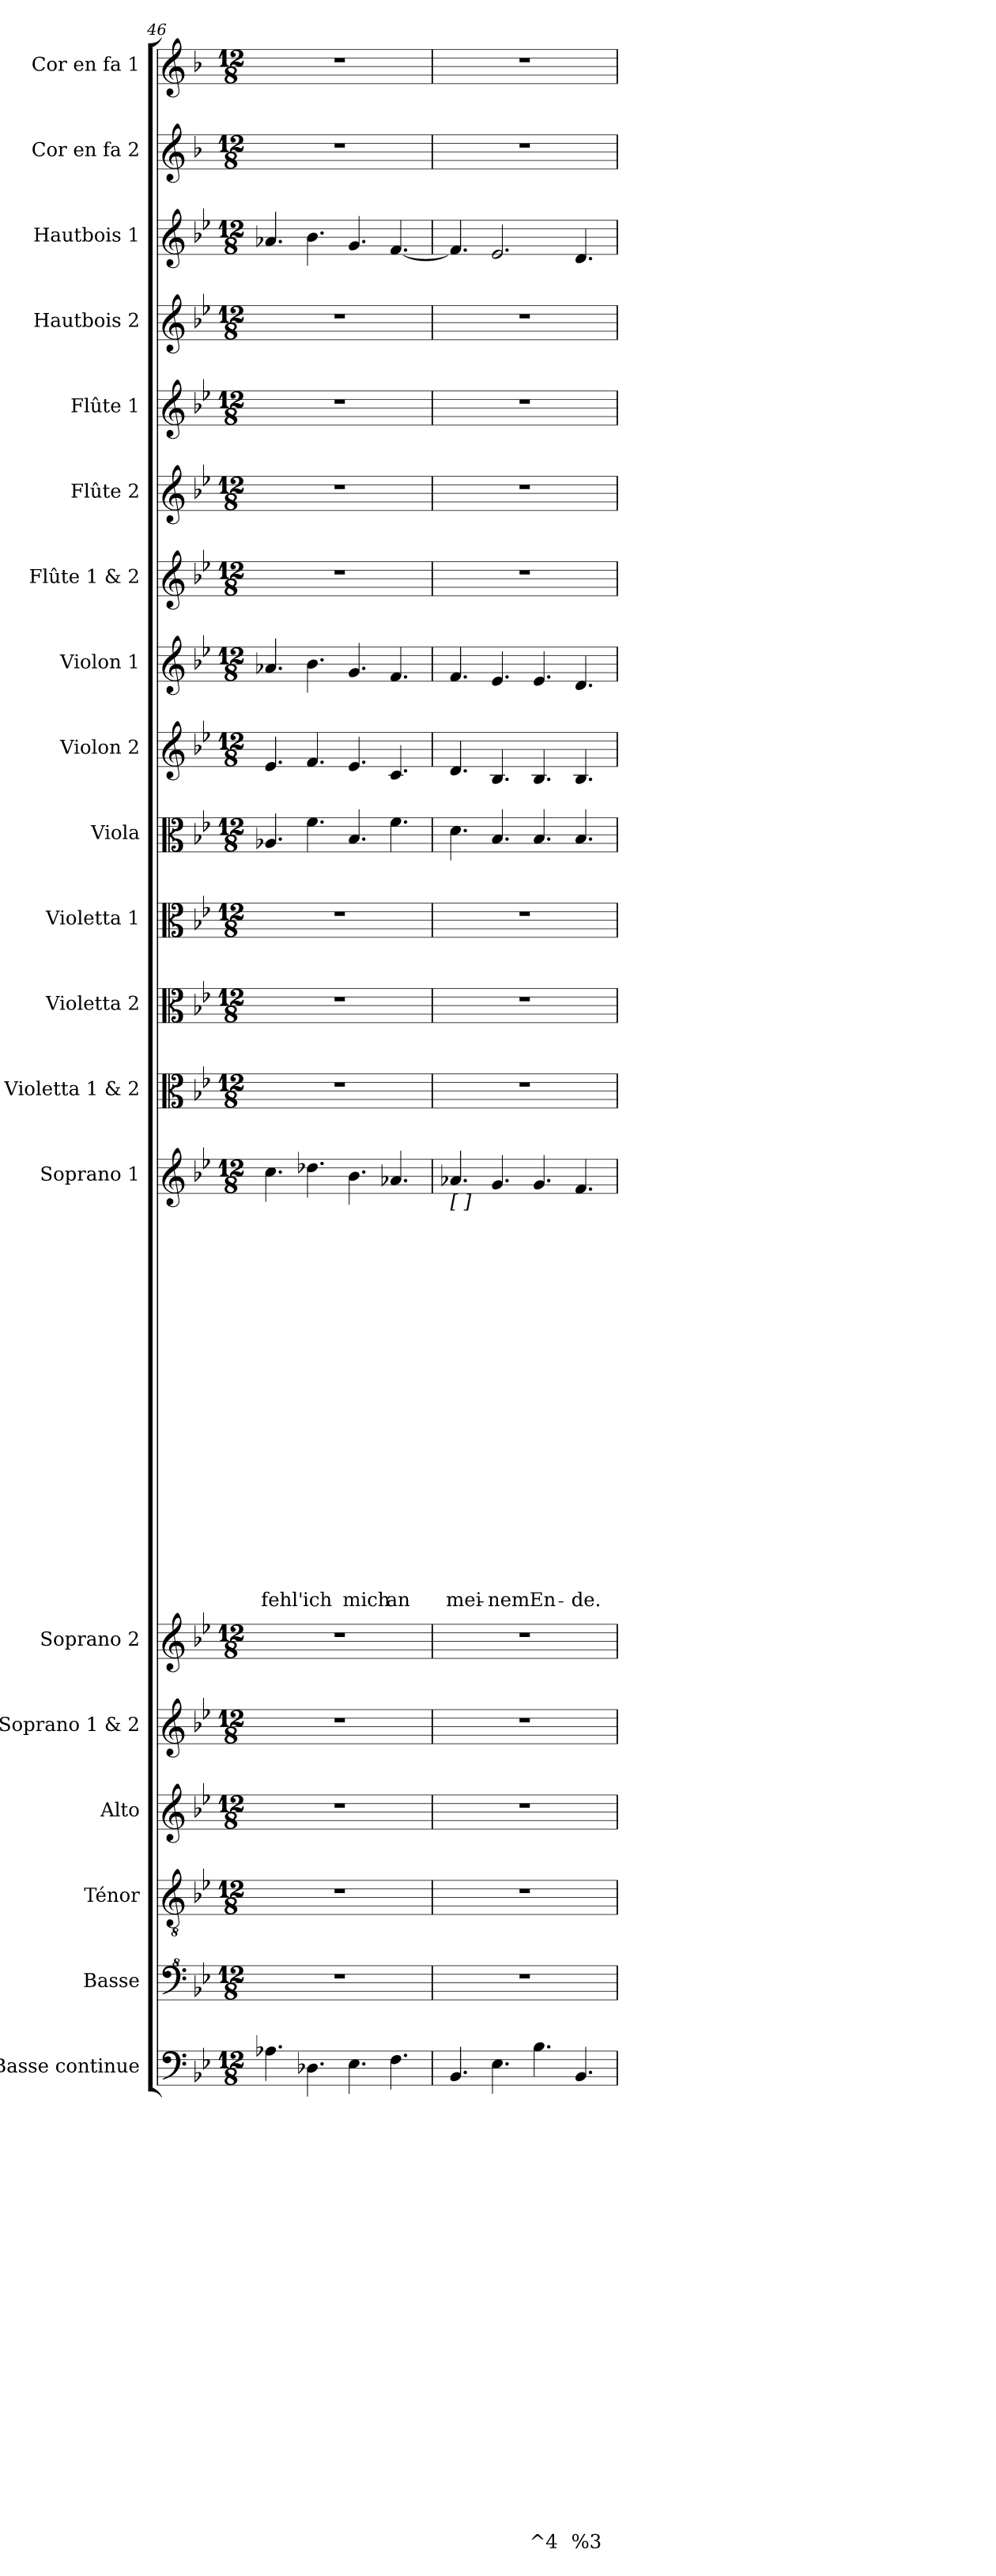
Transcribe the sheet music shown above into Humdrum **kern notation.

**kern	**text	**text	**text	**text	**text	**text	**text	**text	**text	**text	**text	**text	**text	**text	**text	**text	**text	**text	**text	**text	**text	**text	**text	**text	**kern	**kern	**kern	**kern	**kern	**kern	**text	**text	**text	**text	**text	**text	**text	**text	**text	**text	**text	**text	**text	**text	**text	**text	**text	**text	**text	**text	**text	**kern	**kern	**kern	**kern	**kern	**kern	**kern	**kern	**kern	**kern	**kern	**kern	**kern
*part20	*part20	*part20	*part20	*part20	*part20	*part20	*part20	*part20	*part20	*part20	*part20	*part20	*part20	*part20	*part20	*part20	*part20	*part20	*part20	*part20	*part20	*part20	*part20	*part20	*part19	*part18	*part17	*part16	*part15	*part14	*part14	*part14	*part14	*part14	*part14	*part14	*part14	*part14	*part14	*part14	*part14	*part14	*part14	*part14	*part14	*part14	*part14	*part14	*part14	*part14	*part14	*part13	*part12	*part11	*part10	*part9	*part8	*part7	*part6	*part5	*part4	*part3	*part2	*part1
*staff20	*staff20	*staff20	*staff20	*staff20	*staff20	*staff20	*staff20	*staff20	*staff20	*staff20	*staff20	*staff20	*staff20	*staff20	*staff20	*staff20	*staff20	*staff20	*staff20	*staff20	*staff20	*staff20	*staff20	*staff20	*staff19	*staff18	*staff17	*staff16	*staff15	*staff14	*staff14	*staff14	*staff14	*staff14	*staff14	*staff14	*staff14	*staff14	*staff14	*staff14	*staff14	*staff14	*staff14	*staff14	*staff14	*staff14	*staff14	*staff14	*staff14	*staff14	*staff14	*staff13	*staff12	*staff11	*staff10	*staff9	*staff8	*staff7	*staff6	*staff5	*staff4	*staff3	*staff2	*staff1
*I"Basse continue	*	*	*	*	*	*	*	*	*	*	*	*	*	*	*	*	*	*	*	*	*	*	*	*	*I"Basse	*I"Ténor	*I"Alto	*I"Soprano 1 & 2	*I"Soprano 2	*I"Soprano 1	*	*	*	*	*	*	*	*	*	*	*	*	*	*	*	*	*	*	*	*	*	*I"Violetta 1 & 2	*I"Violetta 2	*I"Violetta 1	*I"Viola	*I"Violon 2	*I"Violon 1	*I"Flûte 1 & 2	*I"Flûte 2	*I"Flûte 1	*I"Hautbois 2	*I"Hautbois 1	*I"Cor en fa 2	*I"Cor en fa 1
*I'BC	*	*	*	*	*	*	*	*	*	*	*	*	*	*	*	*	*	*	*	*	*	*	*	*	*I'Bas	*I'T	*I'A	*	*I'S 2	*I'S 1	*	*	*	*	*	*	*	*	*	*	*	*	*	*	*	*	*	*	*	*	*	*	*I'Vta 2	*I'Vta 1	*I'Vla	*I'Vln 2	*I'Vln 1	*	*I'Fl 2	*I'Fl 1	*I'Hb 2	*I'Hb 1	*I'Cor 2	*I'Cor 1
*clefF4	*	*	*	*	*	*	*	*	*	*	*	*	*	*	*	*	*	*	*	*	*	*	*	*	*clefF^4	*clefGv2	*clefG2	*clefG2	*clefG2	*clefG2	*	*	*	*	*	*	*	*	*	*	*	*	*	*	*	*	*	*	*	*	*	*clefC3	*clefC3	*clefC3	*clefC3	*clefG2	*clefG2	*clefG2	*clefG2	*clefG2	*clefG2	*clefG2	*clefG2	*clefG2
*ITrd7c12	*	*	*	*	*	*	*	*	*	*	*	*	*	*	*	*	*	*	*	*	*	*	*	*	*	*	*	*	*	*	*	*	*	*	*	*	*	*	*	*	*	*	*	*	*	*	*	*	*	*	*	*	*	*	*	*	*	*	*	*	*	*	*ITrd4c7	*ITrd4c7
*k[b-e-]	*	*	*	*	*	*	*	*	*	*	*	*	*	*	*	*	*	*	*	*	*	*	*	*	*k[b-e-]	*k[b-e-]	*k[b-e-]	*k[b-e-]	*k[b-e-]	*k[b-e-]	*	*	*	*	*	*	*	*	*	*	*	*	*	*	*	*	*	*	*	*	*	*k[b-e-]	*k[b-e-]	*k[b-e-]	*k[b-e-]	*k[b-e-]	*k[b-e-]	*k[b-e-]	*k[b-e-]	*k[b-e-]	*k[b-e-]	*k[b-e-]	*k[b-e-]	*k[b-e-]
*B-:	*	*	*	*	*	*	*	*	*	*	*	*	*	*	*	*	*	*	*	*	*	*	*	*	*B-:	*B-:	*B-:	*B-:	*B-:	*B-:	*	*	*	*	*	*	*	*	*	*	*	*	*	*	*	*	*	*	*	*	*	*B-:	*B-:	*B-:	*B-:	*B-:	*B-:	*B-:	*B-:	*B-:	*B-:	*B-:	*B-:	*B-:
*M12/8	*	*	*	*	*	*	*	*	*	*	*	*	*	*	*	*	*	*	*	*	*	*	*	*	*M12/8	*M12/8	*M12/8	*M12/8	*M12/8	*M12/8	*	*	*	*	*	*	*	*	*	*	*	*	*	*	*	*	*	*	*	*	*	*M12/8	*M12/8	*M12/8	*M12/8	*M12/8	*M12/8	*M12/8	*M12/8	*M12/8	*M12/8	*M12/8	*M12/8	*M12/8
=46	=46	=46	=46	=46	=46	=46	=46	=46	=46	=46	=46	=46	=46	=46	=46	=46	=46	=46	=46	=46	=46	=46	=46	=46	=46	=46	=46	=46	=46	=46	=46	=46	=46	=46	=46	=46	=46	=46	=46	=46	=46	=46	=46	=46	=46	=46	=46	=46	=46	=46	=46	=46	=46	=46	=46	=46	=46	=46	=46	=46	=46	=46	=46	=46
!	!	!	!	!	!	!	!	!	!	!	!	!	!	!	!	!	!	!	!	!	!	!	!	!	!	!	!	!	!	!	!	!	!	!	!	!	!	!	!	!	!	!	!	!	!	!	!	!	!	!	!LO:LY:b	!	!	!	!	!	!	!	!	!	!	!	!	!
4.AA-X\	.	.	.	.	.	.	.	.	.	.	.	.	.	.	.	.	.	.	.	.	.	.	.	.	1.r	1.r	1.r	1.r	1.r	4.cc\	.	.	.	.	.	.	.	.	.	.	.	.	.	.	.	.	.	.	.	.	-fehl'	1.r	1.r	1.r	4.A-X/	4.e-/	4.a-X/	1.r	1.r	1.r	1.r	4.a-X/	1.r	1.r
!	!	!	!	!	!	!	!	!	!	!	!	!	!	!	!	!	!	!	!	!	!	!	!	!	!	!	!	!	!	!	!	!	!	!	!	!	!	!	!	!	!	!	!	!	!	!	!	!	!	!	!LO:LY:b	!	!	!	!	!	!	!	!	!	!	!	!	!
4.DD-X\	.	.	.	.	.	.	.	.	.	.	.	.	.	.	.	.	.	.	.	.	.	.	.	.	.	.	.	.	.	4.dd-X\	.	.	.	.	.	.	.	.	.	.	.	.	.	.	.	.	.	.	.	.	ich	.	.	.	4.f\	4.f/	4.b-\	.	.	.	.	4.b-\	.	.
!	!	!	!	!	!	!	!	!	!	!	!	!	!	!	!	!	!	!	!	!	!	!	!	!	!	!	!	!	!	!	!	!	!	!	!	!	!	!	!	!	!	!	!	!	!	!	!	!	!	!	!LO:LY:b	!	!	!	!	!	!	!	!	!	!	!	!	!
4.EE-\	.	.	.	.	.	.	.	.	.	.	.	.	.	.	.	.	.	.	.	.	.	.	.	.	.	.	.	.	.	4.b-\	.	.	.	.	.	.	.	.	.	.	.	.	.	.	.	.	.	.	.	.	mich	.	.	.	4.B-/	4.e-/	4.g/	.	.	.	.	4.g/	.	.
!	!	!	!	!	!	!	!	!	!	!	!	!	!	!	!	!	!	!	!	!	!	!	!	!	!	!	!	!	!	!	!	!	!	!	!	!	!	!	!	!	!	!	!	!	!	!	!	!	!	!	!LO:LY:b	!	!	!	!	!	!	!	!	!	!	!	!	!
4.FF\	.	.	.	.	.	.	.	.	.	.	.	.	.	.	.	.	.	.	.	.	.	.	.	.	.	.	.	.	.	4.a-X/	.	.	.	.	.	.	.	.	.	.	.	.	.	.	.	.	.	.	.	.	an	.	.	.	4.f\	4.c/	4.f/	.	.	.	.	[4.f/	.	.
=47	=47	=47	=47	=47	=47	=47	=47	=47	=47	=47	=47	=47	=47	=47	=47	=47	=47	=47	=47	=47	=47	=47	=47	=47	=47	=47	=47	=47	=47	=47	=47	=47	=47	=47	=47	=47	=47	=47	=47	=47	=47	=47	=47	=47	=47	=47	=47	=47	=47	=47	=47	=47	=47	=47	=47	=47	=47	=47	=47	=47	=47	=47	=47	=47
!	!	!	!	!	!	!	!	!	!	!	!	!	!	!	!	!	!	!	!	!	!	!	!	!	!	!	!	!	!	!LO:TX:b:t=[ ]	!	!	!	!	!	!	!	!	!	!	!	!	!	!	!	!	!	!	!	!	!	!	!	!	!	!	!	!	!	!	!	!	!	!
!	!	!	!	!	!	!	!	!	!	!	!	!	!	!	!	!	!	!	!	!	!	!	!	!	!	!	!	!	!	!	!	!	!	!	!	!	!	!	!	!	!	!	!	!	!	!	!	!	!	!	!LO:LY:b	!	!	!	!	!	!	!	!	!	!	!	!	!
4.BBB-/	.	.	.	.	.	.	.	.	.	.	.	.	.	.	.	.	.	.	.	.	.	.	.	.	1.r	1.r	1.r	1.r	1.r	4.a-X/	.	.	.	.	.	.	.	.	.	.	.	.	.	.	.	.	.	.	.	.	mei-	1.r	1.r	1.r	4.d\	4.d/	4.f/	1.r	1.r	1.r	1.r	4.f/]	1.r	1.r
!	!	!	!	!	!	!	!	!	!	!	!	!	!	!	!	!	!	!	!	!	!	!	!	!	!	!	!	!	!	!	!	!	!	!	!	!	!	!	!	!	!	!	!	!	!	!	!	!	!	!	!LO:LY:b	!	!	!	!	!	!	!	!	!	!	!	!	!
4.EE-\	.	.	.	.	.	.	.	.	.	.	.	.	.	.	.	.	.	.	.	.	.	.	.	.	.	.	.	.	.	4.g/	.	.	.	.	.	.	.	.	.	.	.	.	.	.	.	.	.	.	.	.	-nem	.	.	.	4.B-/	4.B-/	4.e-/	.	.	.	.	2.e-/	.	.
!	!	!	!	!	!	!	!	!	!	!	!	!	!	!	!	!	!	!	!	!	!	!	!	!LO:LY:b	!	!	!	!	!	!	!	!	!	!	!	!	!	!	!	!	!	!	!	!	!	!	!	!	!	!	!	!	!	!	!	!	!	!	!	!	!	!	!	!
!	!	!	!	!	!	!	!	!	!	!	!	!	!	!	!	!	!	!	!	!	!	!	!	!	!	!	!	!	!	!	!	!	!	!	!	!	!	!	!	!	!	!	!	!	!	!	!	!	!	!	!LO:LY:b	!	!	!	!	!	!	!	!	!	!	!	!	!
4.BB-\	.	.	.	.	.	.	.	.	.	.	.	.	.	.	.	.	.	.	.	.	.	.	.	^4	.	.	.	.	.	4.g/	.	.	.	.	.	.	.	.	.	.	.	.	.	.	.	.	.	.	.	.	En-	.	.	.	4.B-/	4.B-/	4.e-/	.	.	.	.	.	.	.
!	!	!	!	!	!	!	!	!	!	!	!	!	!	!	!	!	!	!	!	!	!	!	!	!LO:LY:b	!	!	!	!	!	!	!	!	!	!	!	!	!	!	!	!	!	!	!	!	!	!	!	!	!	!	!	!	!	!	!	!	!	!	!	!	!	!	!	!
!	!	!	!	!	!	!	!	!	!	!	!	!	!	!	!	!	!	!	!	!	!	!	!	!	!	!	!	!	!	!	!	!	!	!	!	!	!	!	!	!	!	!	!	!	!	!	!	!	!	!	!LO:LY:b	!	!	!	!	!	!	!	!	!	!	!	!	!
4.BBB-/	.	.	.	.	.	.	.	.	.	.	.	.	.	.	.	.	.	.	.	.	.	.	.	%3	.	.	.	.	.	4.f/	.	.	.	.	.	.	.	.	.	.	.	.	.	.	.	.	.	.	.	.	-de.	.	.	.	4.B-/	4.B-/	4.d/	.	.	.	.	4.d!/	.	.
=	=	=	=	=	=	=	=	=	=	=	=	=	=	=	=	=	=	=	=	=	=	=	=	=	=	=	=	=	=	=	=	=	=	=	=	=	=	=	=	=	=	=	=	=	=	=	=	=	=	=	=	=	=	=	=	=	=	=	=	=	=	=	=	=
*-	*-	*-	*-	*-	*-	*-	*-	*-	*-	*-	*-	*-	*-	*-	*-	*-	*-	*-	*-	*-	*-	*-	*-	*-	*-	*-	*-	*-	*-	*-	*-	*-	*-	*-	*-	*-	*-	*-	*-	*-	*-	*-	*-	*-	*-	*-	*-	*-	*-	*-	*-	*-	*-	*-	*-	*-	*-	*-	*-	*-	*-	*-	*-	*-
